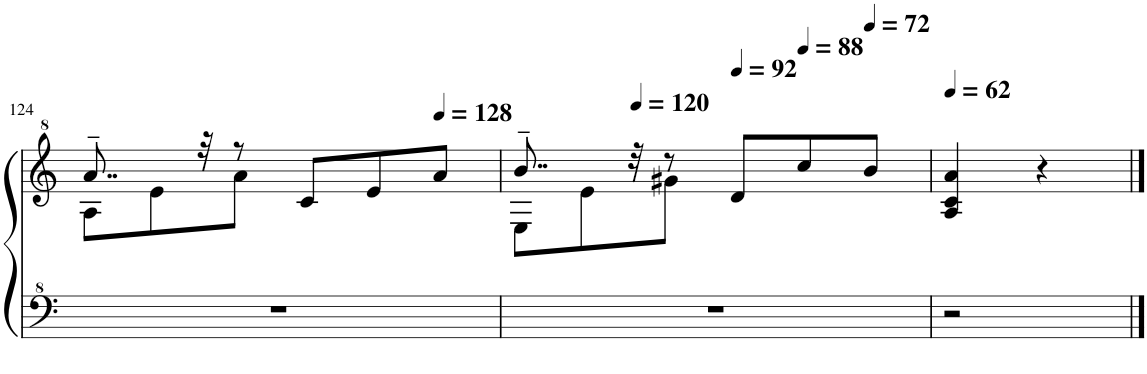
**kern
*part1
*staff1
*I"Model III
!!LO:PB:g=z
*clefG^2
*k[]
*M3/4
=124
*^
8..aa~/	8a\L
.	8ee\
32r	.
8r	8aa\J
8cc/L	4.ryy
8ee/	.
*MM128	*
8aa/J	.
=125	=125
8..bb~/	8e\L
.	8ee\
*MM120	*
32r	.
8r	8gg#X\J
*MM92	*
8dd/L	4.ryy
*MM88	*
8ccc/	.
*MM72	*
8bb/J	.
*v	*v
=126
*MM62
4a/ 4cc/ 4aa/
4r
==
*-
